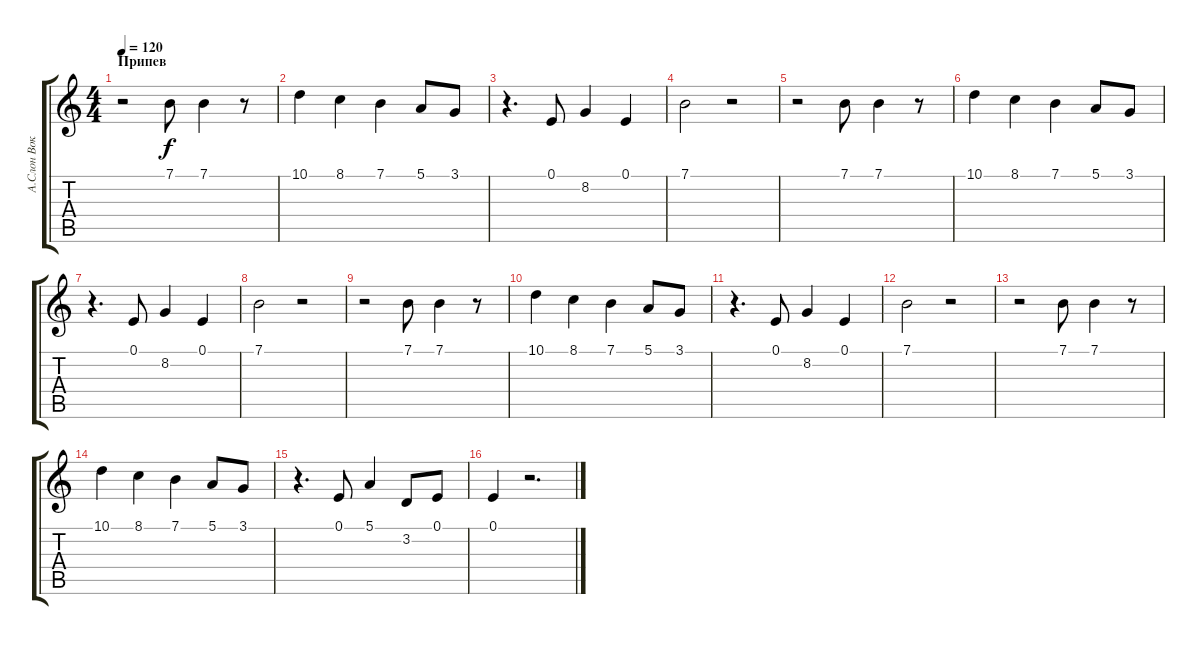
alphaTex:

\track ("А.Слон Вокал" "А.Слон Вок") {instrument altosax}
\staff {score tabs}
\tuning (E4 B3 G3 D3 A2 E2) {hide}
\ts (4 4)
\section ("" "Припев")
\tempo 120
\clef g2
\ks c
r.2{dy f} 7.1.8 7.1.4 r.8 |
10.1.4 8.1.4 7.1.4 5.1.8 3.1.8 |
r.4{d} 0.1.8 8.2.4 0.1.4 |
7.1.2 r.2 |
r.2 7.1.8 7.1.4 r.8 |
10.1.4 8.1.4 7.1.4 5.1.8 3.1.8 |
r.4{d} 0.1.8 8.2.4 0.1.4 |
7.1.2 r.2 |
r.2 7.1.8 7.1.4 r.8 |
10.1.4 8.1.4 7.1.4 5.1.8 3.1.8 |
r.4{d} 0.1.8 8.2.4 0.1.4 |
7.1.2 r.2 |
r.2 7.1.8 7.1.4 r.8 |
10.1.4 8.1.4 7.1.4 5.1.8 3.1.8 |
r.4{d} 0.1.8 5.1.4 3.2.8 0.1.8 |
0.1.4 r.2{d}
